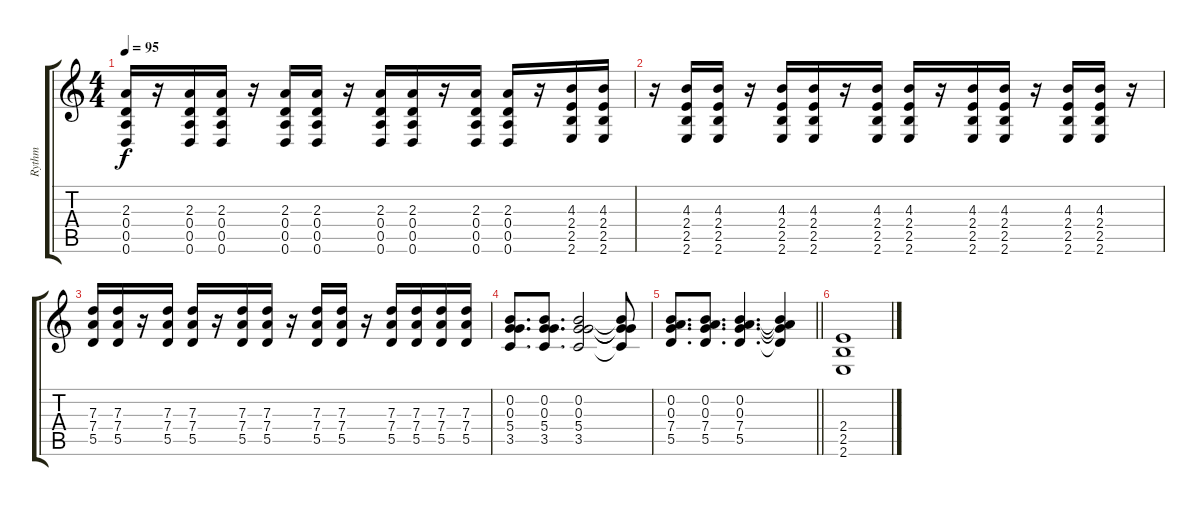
\track ("Rythm" "Rythm") {instrument distortionguitar}
\staff {score tabs}
\tuning (E4 B3 G3 D3 A2 D2) {hide}
\ts (4 4)
\tempo 95
\clef g2
\ks c
(2.3 0.4 0.5 0.6).16{dy f} r.16 (2.3 0.4 0.5 0.6).16 (2.3 0.4 0.5 0.6).16 r.16 (2.3 0.4 0.5 0.6).16 (2.3 0.4 0.5 0.6).16 r.16 (2.3 0.4 0.5 0.6).16 (2.3 0.4 0.5 0.6).16 r.16 (2.3 0.4 0.5 0.6).16 (2.3 0.4 0.5 0.6).16 r.16 (4.3 2.4 2.5 2.6).16 (4.3 2.4 2.5 2.6).16 |
r.16 (4.3 2.4 2.5 2.6).16 (4.3 2.4 2.5 2.6).16 r.16 (4.3 2.4 2.5 2.6).16 (4.3 2.4 2.5 2.6).16 r.16 (4.3 2.4 2.5 2.6).16 (4.3 2.4 2.5 2.6).16 r.16 (4.3 2.4 2.5 2.6).16 (4.3 2.4 2.5 2.6).16 r.16 (4.3 2.4 2.5 2.6).16 (4.3 2.4 2.5 2.6).16 r.16 |
(7.3 7.4 5.5).16 (7.3 7.4 5.5).16 r.16 (7.3 7.4 5.5).16 (7.3 7.4 5.5).16 r.16 (7.3 7.4 5.5).16 (7.3 7.4 5.5).16 r.16 (7.3 7.4 5.5).16 (7.3 7.4 5.5).16 r.16 (7.3 7.4 5.5).16 (7.3 7.4 5.5).16 (7.3 7.4 5.5).16 (7.3 7.4 5.5).16 |
(0.2 0.3 5.4 3.5).8{d} (0.2 0.3 5.4 3.5).8{d} (0.2 0.3 5.4 3.5).2 (0.2{t} 0.3{t} 5.4{t} 3.5{t}).8 |
\barLineRight lightlight
(0.2 0.3 7.4 5.5).8{d} (0.2 0.3 7.4 5.5).8{d} (0.2 0.3 7.4 5.5).4{d} (0.2{t} 0.3{t} 7.4{t} 5.5{t}).4 |
(2.4 2.5 2.6).1
